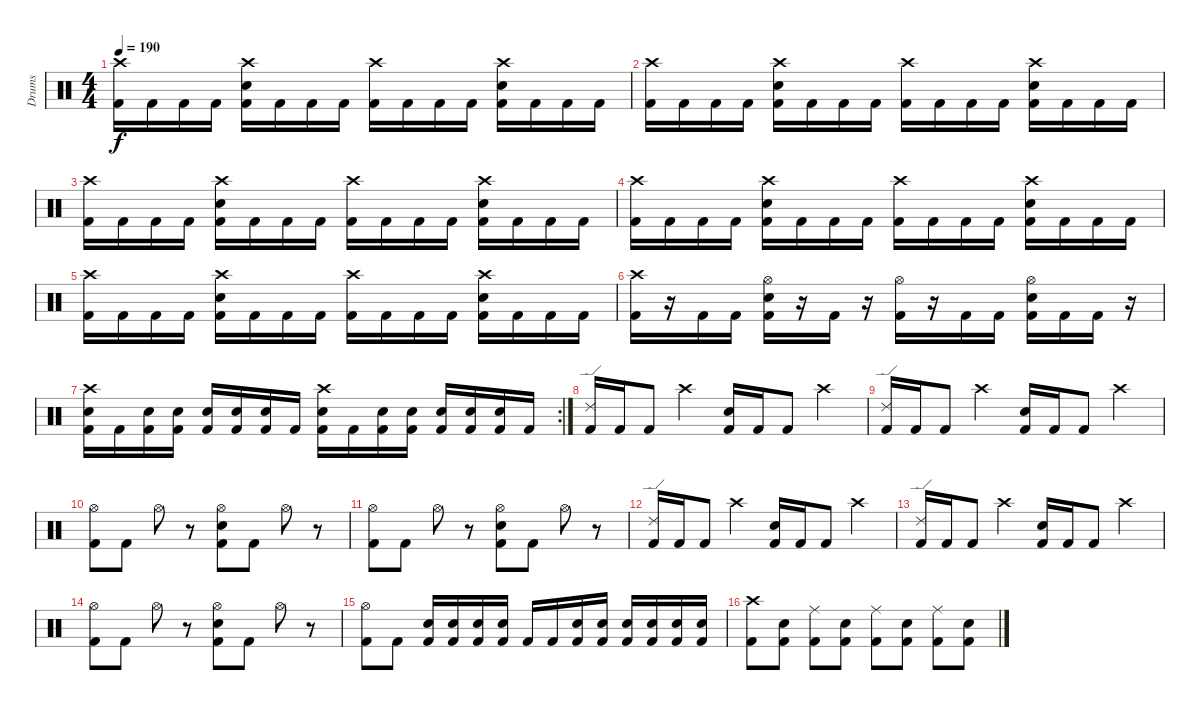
\track ("Drums" "Drums") {instrument percussion}
\staff {score}
\articulation defaults
\ts (4 4)
\tempo 190
\clef neutral
\ks c
("Crash high (hit)" "Kick (hit) 2").16{dy f} "Kick (hit) 2".16 "Kick (hit) 2".16 "Kick (hit) 2".16 ("Crash high (hit)" "Electric Snare (hit)" "Kick (hit) 2").16 "Kick (hit) 2".16 "Kick (hit) 2".16 "Kick (hit) 2".16 ("Crash high (hit)" "Kick (hit) 2").16 "Kick (hit) 2".16 "Kick (hit) 2".16 "Kick (hit) 2".16 ("Crash high (hit)" "Electric Snare (hit)" "Kick (hit) 2").16 "Kick (hit) 2".16 "Kick (hit) 2".16 "Kick (hit) 2".16 |
("Crash high (hit)" "Kick (hit) 2").16 "Kick (hit) 2".16 "Kick (hit) 2".16 "Kick (hit) 2".16 ("Crash high (hit)" "Electric Snare (hit)" "Kick (hit) 2").16 "Kick (hit) 2".16 "Kick (hit) 2".16 "Kick (hit) 2".16 ("Crash high (hit)" "Kick (hit) 2").16 "Kick (hit) 2".16 "Kick (hit) 2".16 "Kick (hit) 2".16 ("Crash high (hit)" "Electric Snare (hit)" "Kick (hit) 2").16 "Kick (hit) 2".16 "Kick (hit) 2".16 "Kick (hit) 2".16 |
("Crash high (hit)" "Kick (hit) 2").16 "Kick (hit) 2".16 "Kick (hit) 2".16 "Kick (hit) 2".16 ("Crash high (hit)" "Electric Snare (hit)" "Kick (hit) 2").16 "Kick (hit) 2".16 "Kick (hit) 2".16 "Kick (hit) 2".16 ("Crash high (hit)" "Kick (hit) 2").16 "Kick (hit) 2".16 "Kick (hit) 2".16 "Kick (hit) 2".16 ("Crash high (hit)" "Electric Snare (hit)" "Kick (hit) 2").16 "Kick (hit) 2".16 "Kick (hit) 2".16 "Kick (hit) 2".16 |
("Crash high (hit)" "Kick (hit) 2").16 "Kick (hit) 2".16 "Kick (hit) 2".16 "Kick (hit) 2".16 ("Crash high (hit)" "Electric Snare (hit)" "Kick (hit) 2").16 "Kick (hit) 2".16 "Kick (hit) 2".16 "Kick (hit) 2".16 ("Crash high (hit)" "Kick (hit) 2").16 "Kick (hit) 2".16 "Kick (hit) 2".16 "Kick (hit) 2".16 ("Crash high (hit)" "Electric Snare (hit)" "Kick (hit) 2").16 "Kick (hit) 2".16 "Kick (hit) 2".16 "Kick (hit) 2".16 |
("Crash high (hit)" "Kick (hit) 2").16 "Kick (hit) 2".16 "Kick (hit) 2".16 "Kick (hit) 2".16 ("Crash high (hit)" "Electric Snare (hit)" "Kick (hit) 2").16 "Kick (hit) 2".16 "Kick (hit) 2".16 "Kick (hit) 2".16 ("Crash high (hit)" "Kick (hit) 2").16 "Kick (hit) 2".16 "Kick (hit) 2".16 "Kick (hit) 2".16 ("Crash high (hit)" "Electric Snare (hit)" "Kick (hit) 2").16 "Kick (hit) 2".16 "Kick (hit) 2".16 "Kick (hit) 2".16 |
("Crash high (hit)" "Kick (hit) 2").16 r.16 "Kick (hit) 2".16 "Kick (hit) 2".16 ("Hi-Hat (open)" "Electric Snare (hit)" "Kick (hit) 2").16 r.16 "Kick (hit) 2".16 r.16 ("Hi-Hat (open)" "Kick (hit) 2").16 r.16 "Kick (hit) 2".16 "Kick (hit) 2".16 ("Hi-Hat (open)" "Electric Snare (hit)" "Kick (hit) 2").16 "Kick (hit) 2".16 "Kick (hit) 2".16 r.16 |
\rc 2
("Crash high (hit)" "Electric Snare (hit)" "Kick (hit) 2").16 "Kick (hit) 2".16 ("Electric Snare (hit)" "Kick (hit) 2").16 ("Electric Snare (hit)" "Kick (hit) 2").16 ("Electric Snare (hit)" "Kick (hit) 2").16 ("Electric Snare (hit)" "Kick (hit) 2").16 ("Electric Snare (hit)" "Kick (hit) 2").16 "Kick (hit) 2".16 ("Crash high (hit)" "Electric Snare (hit)" "Kick (hit) 2").16 "Kick (hit) 2".16 ("Electric Snare (hit)" "Kick (hit) 2").16 ("Electric Snare (hit)" "Kick (hit) 2").16 ("Electric Snare (hit)" "Kick (hit) 2").16 ("Electric Snare (hit)" "Kick (hit) 2").16 ("Electric Snare (hit)" "Kick (hit) 2").16 "Kick (hit) 2".16 |
("Ride (edge) 2" "Kick (hit) 2").16 "Kick (hit) 2".16 "Kick (hit) 2".8 "Crash high (hit)".4 ("Electric Snare (hit)" "Kick (hit) 2").16 "Kick (hit) 2".16 "Kick (hit) 2".8 "Crash high (hit)".4 |
("Ride (edge) 2" "Kick (hit) 2").16 "Kick (hit) 2".16 "Kick (hit) 2".8 "Crash high (hit)".4 ("Electric Snare (hit)" "Kick (hit) 2").16 "Kick (hit) 2".16 "Kick (hit) 2".8 "Crash high (hit)".4 |
("Hi-Hat (open)" "Kick (hit) 2").8 "Kick (hit) 2".8 "Hi-Hat (open)".8 r.8 ("Hi-Hat (open)" "Electric Snare (hit)" "Kick (hit) 2").8 "Kick (hit) 2".8 "Hi-Hat (open)".8 r.8 |
("Hi-Hat (open)" "Kick (hit) 2").8 "Kick (hit) 2".8 "Hi-Hat (open)".8 r.8 ("Hi-Hat (open)" "Electric Snare (hit)" "Kick (hit) 2").8 "Kick (hit) 2".8 "Hi-Hat (open)".8 r.8 |
("Ride (edge) 2" "Kick (hit) 2").16 "Kick (hit) 2".16 "Kick (hit) 2".8 "Crash high (hit)".4 ("Electric Snare (hit)" "Kick (hit) 2").16 "Kick (hit) 2".16 "Kick (hit) 2".8 "Crash high (hit)".4 |
("Ride (edge) 2" "Kick (hit) 2").16 "Kick (hit) 2".16 "Kick (hit) 2".8 "Crash high (hit)".4 ("Electric Snare (hit)" "Kick (hit) 2").16 "Kick (hit) 2".16 "Kick (hit) 2".8 "Crash high (hit)".4 |
("Hi-Hat (open)" "Kick (hit) 2").8 "Kick (hit) 2".8 "Hi-Hat (open)".8 r.8 ("Hi-Hat (open)" "Electric Snare (hit)" "Kick (hit) 2").8 "Kick (hit) 2".8 "Hi-Hat (open)".8 r.8 |
("Hi-Hat (open)" "Kick (hit) 2").8 "Kick (hit) 2".8 ("Electric Snare (hit)" "Kick (hit) 2").16 ("Electric Snare (hit)" "Kick (hit) 2").16 ("Electric Snare (hit)" "Kick (hit) 2").16 ("Electric Snare (hit)" "Kick (hit) 2").16 "Kick (hit) 2".16 "Kick (hit) 2".16 ("Electric Snare (hit)" "Kick (hit) 2").16 ("Electric Snare (hit)" "Kick (hit) 2").16 ("Electric Snare (hit)" "Kick (hit) 2").16 ("Electric Snare (hit)" "Kick (hit) 2").16 ("Electric Snare (hit)" "Kick (hit) 2").16 ("Electric Snare (hit)" "Kick (hit) 2").16 |
("Crash high (hit)" "Kick (hit) 2").8 ("Electric Snare (hit)" "Kick (hit) 2").8 ("Ride (middle)" "Kick (hit) 2").8 ("Electric Snare (hit)" "Kick (hit) 2").8 ("Ride (middle)" "Kick (hit) 2").8 ("Electric Snare (hit)" "Kick (hit) 2").8 ("Ride (middle)" "Kick (hit) 2").8 ("Electric Snare (hit)" "Kick (hit) 2").8
